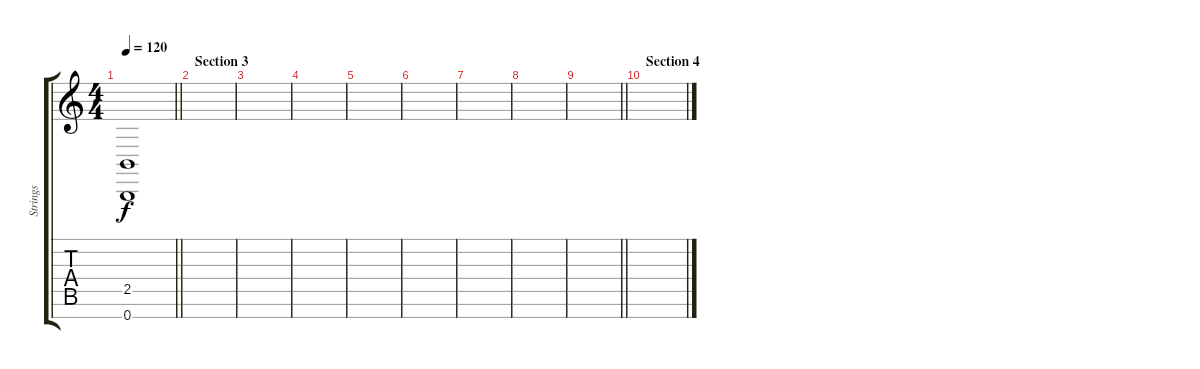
\track ("Strings" "Strings") {instrument tremolostrings}
\staff {score tabs}
\tuning (E4 B3 G3 D3 A2 E2 B1) {hide}
\ts (4 4)
\tempo 120
\clef g2
\barLineRight lightlight
\ks c
(2.5{t} 0.7{t}).1{dy f} |
\section ("" "Section 3")
|
|
|
|
|
|
|
\barLineRight lightlight
|
\section ("" "Section 4")
